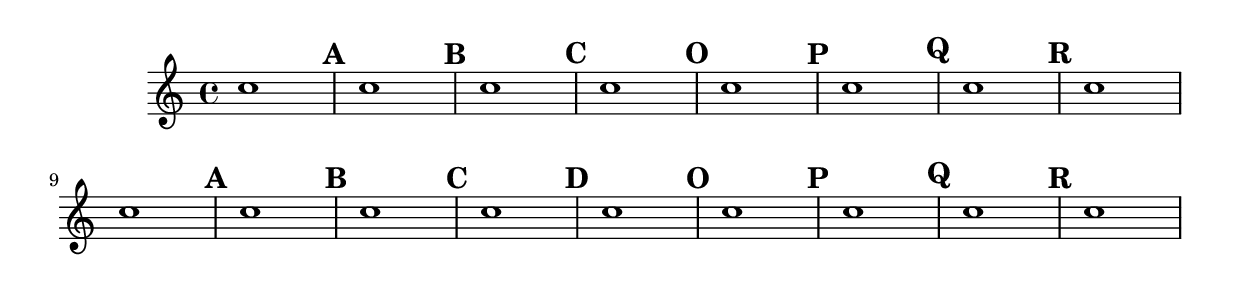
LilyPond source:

%% DO NOT EDIT this file manually; it is automatically
%% generated from LSR http://lsr.di.unimi.it
%% Make any changes in LSR itself, or in Documentation/snippets/new/ ,
%% and then run scripts/auxiliar/makelsr.py
%%
%% This file is in the public domain.
\version "2.18.0"

\header {
  lsrtags = "automatic-notation, preparing-parts, really-simple, rhythms"

  texidoc = "
This snippet demonstrates how to obtain automatic ordered rehearsal
marks, but from the letter or number desired.

"
  doctitle = "Forcing rehearsal marks to start from a given letter or number"
} % begin verbatim

\relative c'' {
  c1 \mark \default
  c1 \mark \default
  c1 \mark \default
  c1 \mark #14
  c1 \mark \default
  c1 \mark \default
  c1 \mark \default
  c1
  \break
  \set Score.markFormatter = #format-mark-numbers
  c1 \mark #1
  c1 \mark \default
  c1 \mark \default
  c1 \mark \default
  c1 \mark #14
  c1 \mark \default
  c1 \mark \default
  c1 \mark \default
  c1
}
